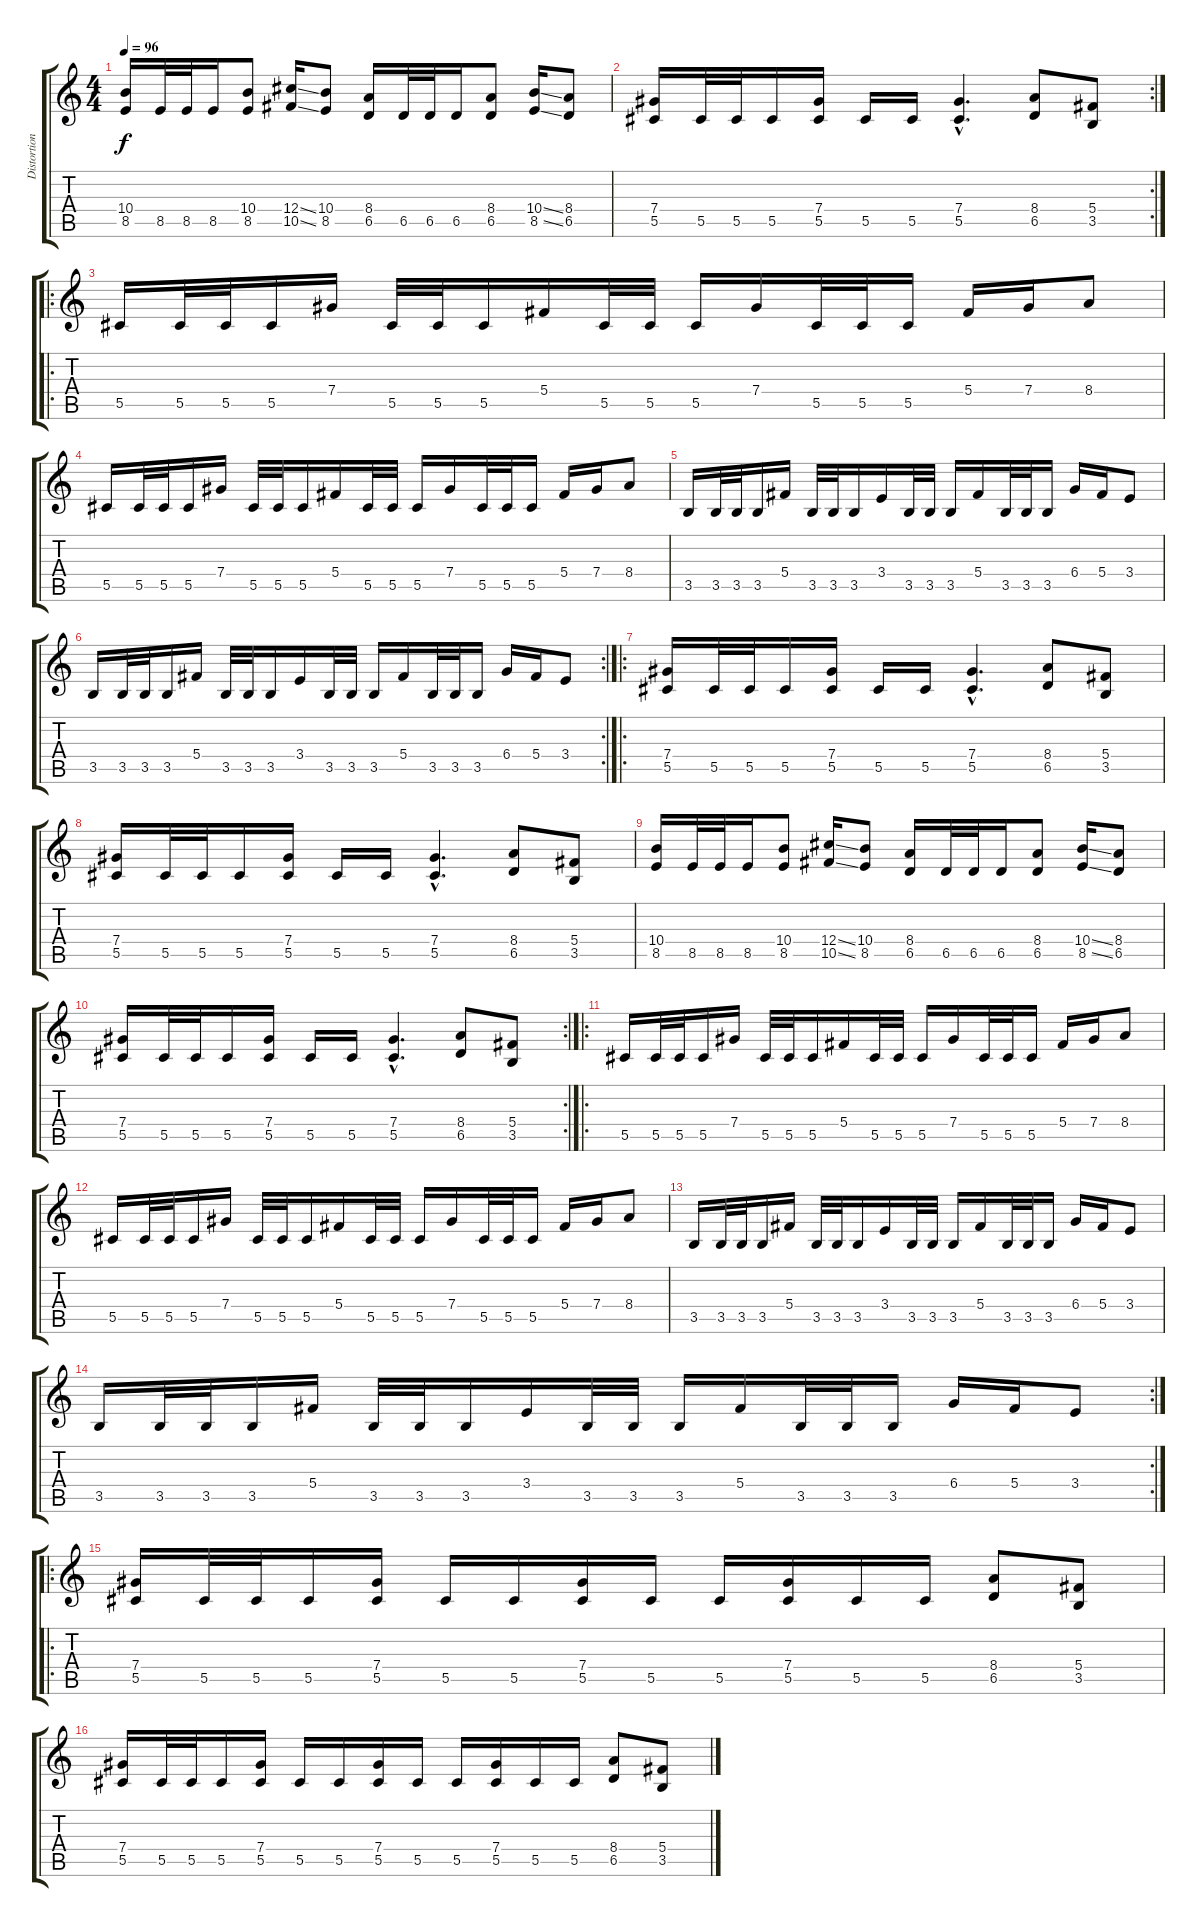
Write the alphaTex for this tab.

\track ("Distortion Guitar 2" "Distortion") {instrument distortionguitar}
\staff {score tabs}
\tuning (Eb4 Bb3 Gb3 Db3 Ab2 Eb2) {hide}
\ts (4 4)
\tempo 96
\clef g2
\ks c
(10.4 8.5).16{dy f} 8.5.32 8.5.32 8.5.16 (10.4 8.5).8 (12.4{ss} 10.5{ss}).16 (10.4 8.5).8 (8.4 6.5).16 6.5.32 6.5.32 6.5.16 (8.4 6.5).8 (10.4{ss} 8.5{ss}).16 (8.4 6.5).8 |
\rc 2
(7.4 5.5).16 5.5.32 5.5.32 5.5.16 (7.4 5.5).16 5.5.16 5.5.16 (7.4{hac} 5.5{hac}).4{d} (8.4 6.5).8 (5.4 3.5).8 |
\ro
5.5.16 5.5.32 5.5.32 5.5.16 7.4.16 5.5.32 5.5.32 5.5.16 5.4.16 5.5.32 5.5.32 5.5.16 7.4.16 5.5.32 5.5.32 5.5.16 5.4.16 7.4.16 8.4.8 |
5.5.16 5.5.32 5.5.32 5.5.16 7.4.16 5.5.32 5.5.32 5.5.16 5.4.16 5.5.32 5.5.32 5.5.16 7.4.16 5.5.32 5.5.32 5.5.16 5.4.16 7.4.16 8.4.8 |
3.5.16 3.5.32 3.5.32 3.5.16 5.4.16 3.5.32 3.5.32 3.5.16 3.4.16 3.5.32 3.5.32 3.5.16 5.4.16 3.5.32 3.5.32 3.5.16 6.4.16 5.4.16 3.4.8 |
\rc 2
3.5.16 3.5.32 3.5.32 3.5.16 5.4.16 3.5.32 3.5.32 3.5.16 3.4.16 3.5.32 3.5.32 3.5.16 5.4.16 3.5.32 3.5.32 3.5.16 6.4.16 5.4.16 3.4.8 |
\ro
(7.4 5.5).16 5.5.32 5.5.32 5.5.16 (7.4 5.5).16 5.5.16 5.5.16 (7.4{hac} 5.5{hac}).4{d} (8.4 6.5).8 (5.4 3.5).8 |
(7.4 5.5).16 5.5.32 5.5.32 5.5.16 (7.4 5.5).16 5.5.16 5.5.16 (7.4{hac} 5.5{hac}).4{d} (8.4 6.5).8 (5.4 3.5).8 |
(10.4 8.5).16 8.5.32 8.5.32 8.5.16 (10.4 8.5).8 (12.4{ss} 10.5{ss}).16 (10.4 8.5).8 (8.4 6.5).16 6.5.32 6.5.32 6.5.16 (8.4 6.5).8 (10.4{ss} 8.5{ss}).16 (8.4 6.5).8 |
\rc 2
(7.4 5.5).16 5.5.32 5.5.32 5.5.16 (7.4 5.5).16 5.5.16 5.5.16 (7.4{hac} 5.5{hac}).4{d} (8.4 6.5).8 (5.4 3.5).8 |
\ro
5.5.16 5.5.32 5.5.32 5.5.16 7.4.16 5.5.32 5.5.32 5.5.16 5.4.16 5.5.32 5.5.32 5.5.16 7.4.16 5.5.32 5.5.32 5.5.16 5.4.16 7.4.16 8.4.8 |
5.5.16 5.5.32 5.5.32 5.5.16 7.4.16 5.5.32 5.5.32 5.5.16 5.4.16 5.5.32 5.5.32 5.5.16 7.4.16 5.5.32 5.5.32 5.5.16 5.4.16 7.4.16 8.4.8 |
3.5.16 3.5.32 3.5.32 3.5.16 5.4.16 3.5.32 3.5.32 3.5.16 3.4.16 3.5.32 3.5.32 3.5.16 5.4.16 3.5.32 3.5.32 3.5.16 6.4.16 5.4.16 3.4.8 |
\rc 2
3.5.16 3.5.32 3.5.32 3.5.16 5.4.16 3.5.32 3.5.32 3.5.16 3.4.16 3.5.32 3.5.32 3.5.16 5.4.16 3.5.32 3.5.32 3.5.16 6.4.16 5.4.16 3.4.8 |
\ro
(7.4 5.5).16 5.5.32 5.5.32 5.5.16 (7.4 5.5).16 5.5.16 5.5.16 (7.4 5.5).16 5.5.16 5.5.16 (7.4 5.5).16 5.5.16 5.5.16 (8.4 6.5).8 (5.4 3.5).8 |
(7.4 5.5).16 5.5.32 5.5.32 5.5.16 (7.4 5.5).16 5.5.16 5.5.16 (7.4 5.5).16 5.5.16 5.5.16 (7.4 5.5).16 5.5.16 5.5.16 (8.4 6.5).8 (5.4 3.5).8
